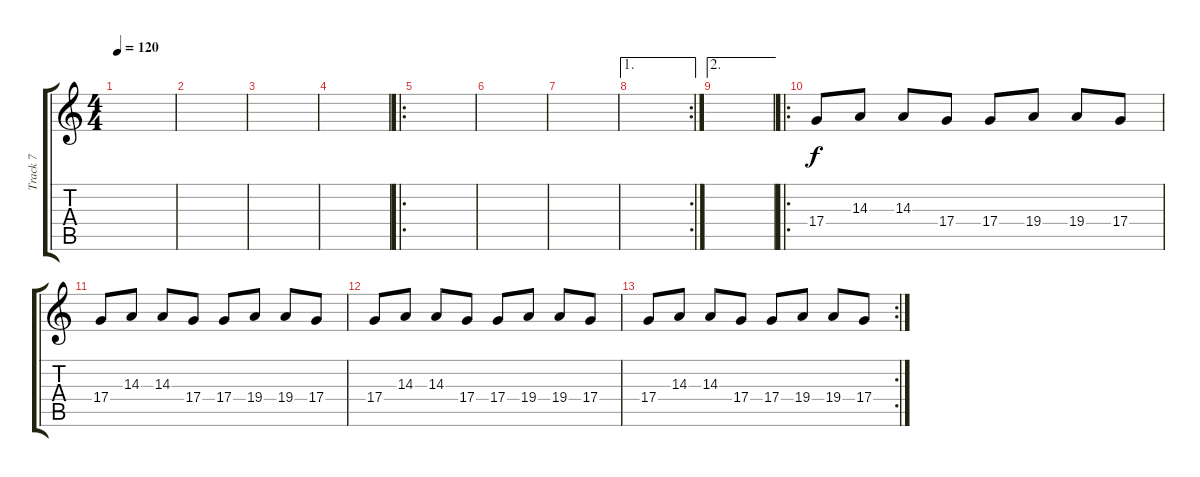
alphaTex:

\track ("Track 7" "Track 7") {instrument fx7echoes}
\staff {score tabs}
\tuning (E4 B3 G3 D3 A2 E2) {hide}
\ts (4 4)
\tempo 120
\clef g2
\ks c
|
|
|
|
\ro
|
|
|
\ae 1
\rc 2
|
\ae 2
|
\ro
17.4.8 14.3.8 14.3.8 17.4.8 17.4.8 19.4.8 19.4.8 17.4.8 |
17.4.8 14.3.8 14.3.8 17.4.8 17.4.8 19.4.8 19.4.8 17.4.8 |
17.4.8 14.3.8 14.3.8 17.4.8 17.4.8 19.4.8 19.4.8 17.4.8 |
\rc 2
17.4.8 14.3.8 14.3.8 17.4.8 17.4.8 19.4.8 19.4.8 17.4.8
